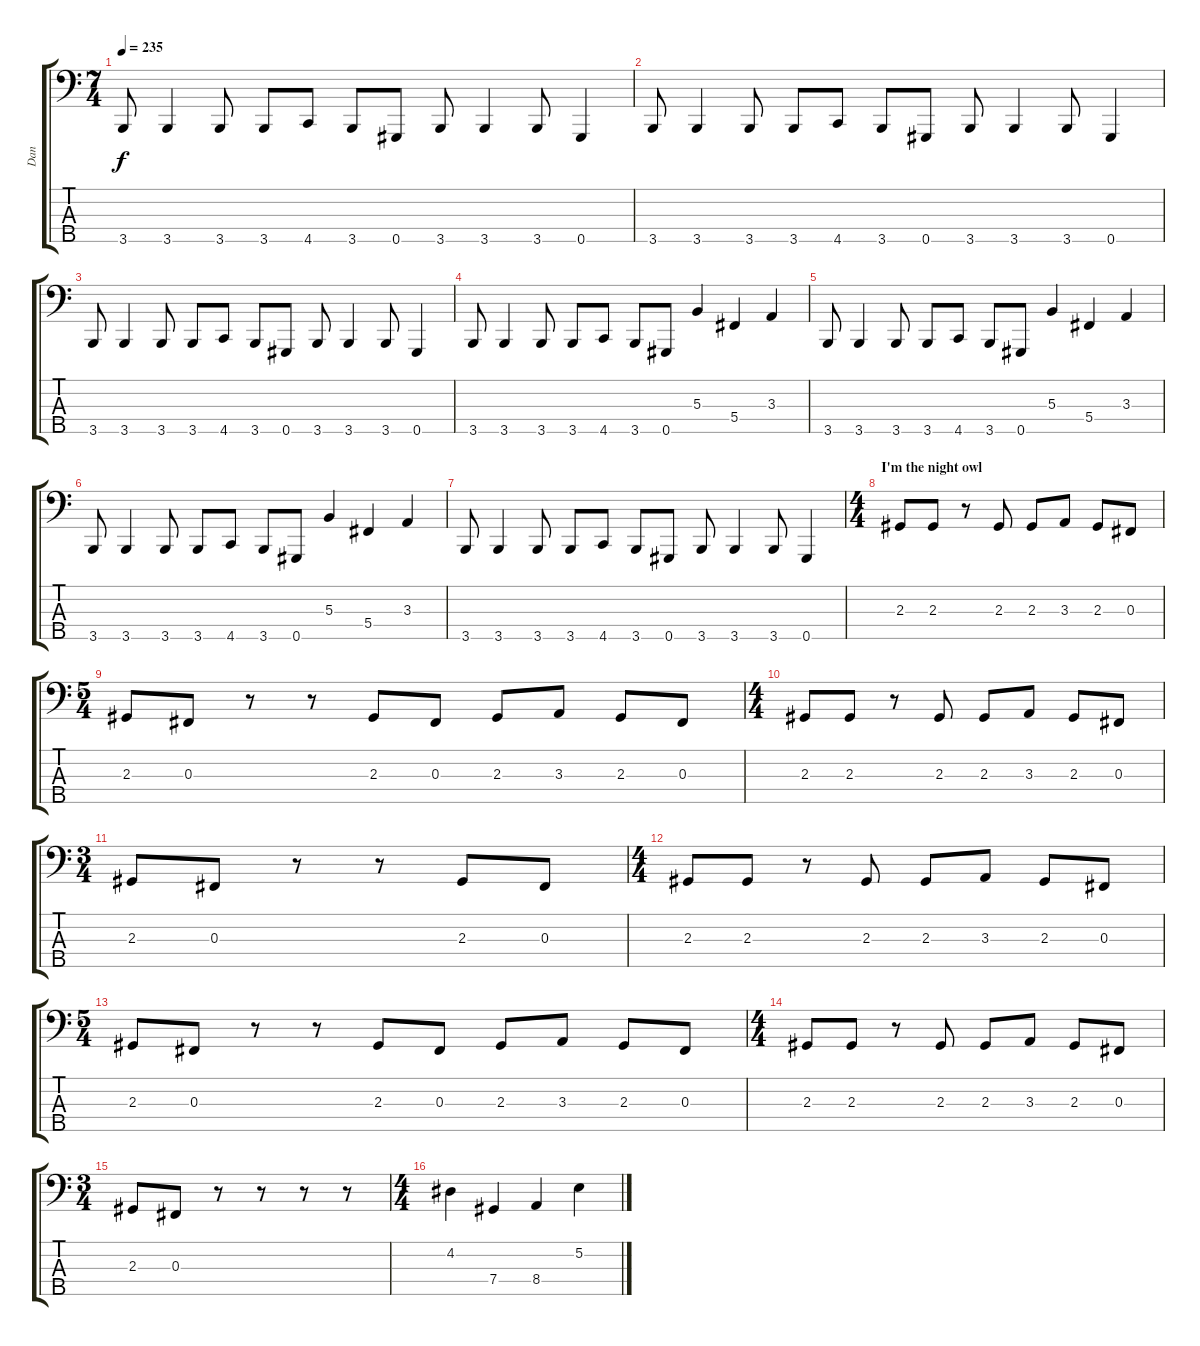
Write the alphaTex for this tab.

\track ("Dan" "Dan") {instrument electricbasspick}
\staff {score tabs}
\tuning (E2 B1 Gb1 Db1 Ab0) {hide}
\ts (7 4)
\tempo 235
\clef f4
\ks c
3.5.8{dy f} 3.5.4 3.5.8 3.5.8 4.5.8 3.5.8 0.5.8 3.5.8 3.5.4 3.5.8 0.5.4 |
3.5.8 3.5.4 3.5.8 3.5.8 4.5.8 3.5.8 0.5.8 3.5.8 3.5.4 3.5.8 0.5.4 |
3.5.8 3.5.4 3.5.8 3.5.8 4.5.8 3.5.8 0.5.8 3.5.8 3.5.4 3.5.8 0.5.4 |
3.5.8 3.5.4 3.5.8 3.5.8 4.5.8 3.5.8 0.5.8 5.3.4 5.4.4 3.3.4 |
3.5.8 3.5.4 3.5.8 3.5.8 4.5.8 3.5.8 0.5.8 5.3.4 5.4.4 3.3.4 |
3.5.8 3.5.4 3.5.8 3.5.8 4.5.8 3.5.8 0.5.8 5.3.4 5.4.4 3.3.4 |
3.5.8 3.5.4 3.5.8 3.5.8 4.5.8 3.5.8 0.5.8 3.5.8 3.5.4 3.5.8 0.5.4 |
\ts (4 4)
\section ("" "I'm the night owl")
2.3.8 2.3.8 r.8 2.3.8 2.3.8 3.3.8 2.3.8 0.3.8 |
\ts (5 4)
2.3.8 0.3.8 r.8 r.8 2.3.8 0.3.8 2.3.8 3.3.8 2.3.8 0.3.8 |
\ts (4 4)
2.3.8 2.3.8 r.8 2.3.8 2.3.8 3.3.8 2.3.8 0.3.8 |
\ts (3 4)
2.3.8 0.3.8 r.8 r.8 2.3.8 0.3.8 |
\ts (4 4)
2.3.8 2.3.8 r.8 2.3.8 2.3.8 3.3.8 2.3.8 0.3.8 |
\ts (5 4)
2.3.8 0.3.8 r.8 r.8 2.3.8 0.3.8 2.3.8 3.3.8 2.3.8 0.3.8 |
\ts (4 4)
2.3.8 2.3.8 r.8 2.3.8 2.3.8 3.3.8 2.3.8 0.3.8 |
\ts (3 4)
2.3.8 0.3.8 r.8 r.8 r.8 r.8 |
\ts (4 4)
4.2.4 7.4.4 8.4.4 5.2.4
